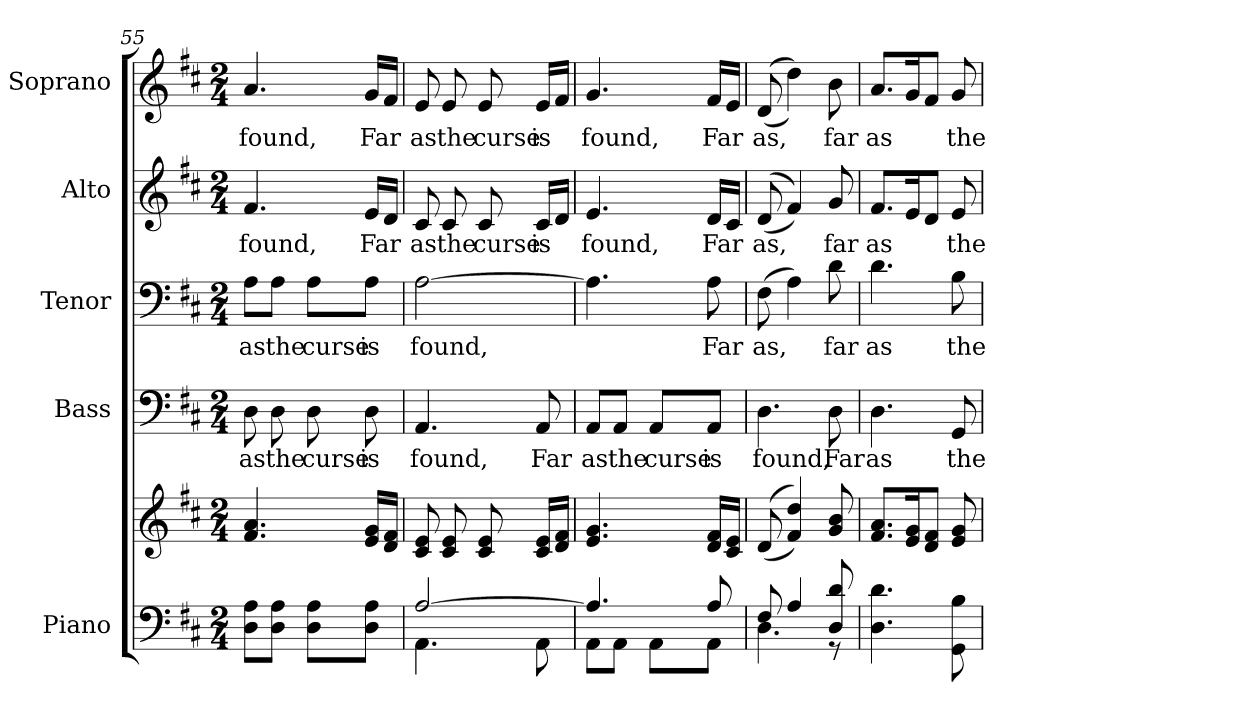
**kern	**kern	**kern	**text	**kern	**text	**kern	**text	**kern	**text
*part5	*part5	*part4	*part4	*part3	*part3	*part2	*part2	*part1	*part1
*staff6	*staff5	*staff4	*staff4	*staff3	*staff3	*staff2	*staff2	*staff1	*staff1
*I"Piano	*	*I"Bass	*	*I"Tenor	*	*I"Alto	*	*I"Soprano	*
*I'Pno.	*	*I'B.	*	*I'T.	*	*I'A.	*	*I'S.	*
!!LO:PB:g=z
*clefF4	*clefG2	*clefF4	*	*clefF4	*	*clefG2	*	*clefG2	*
*k[f#c#]	*k[f#c#]	*k[f#c#]	*	*k[f#c#]	*	*k[f#c#]	*	*k[f#c#]	*
*D:	*D:	*D:	*	*D:	*	*D:	*	*D:	*
*M2/4	*M2/4	*M2/4	*	*M2/4	*	*M2/4	*	*M2/4	*
=55	=55	=55	=55	=55	=55	=55	=55	=55	=55
!	!	!	!LO:LY:b:color=#000000	!	!	!	!	!	!
!	!	!	!	!	!LO:LY:b:color=#000000	!	!	!	!
!	!	!	!	!	!	!	!LO:LY:b:color=#000000	!	!
!	!	!	!	!	!	!	!	!	!LO:LY:b:color=#000000
8Di\ 8Ai\L	4.f#i/ 4.ai	8Di\	as	8Ai\L	as	4.f#i/	found,	4.ai/	found,
!	!	!	!LO:LY:b:color=#000000	!	!	!	!	!	!
!	!	!	!	!	!LO:LY:b:color=#000000	!	!	!	!
8Di\ 8Ai\J	.	8Di\	the	8Ai\J	the	.	.	.	.
!	!	!	!LO:LY:b:color=#000000	!	!	!	!	!	!
!	!	!	!	!	!LO:LY:b:color=#000000	!	!	!	!
8Di\ 8Ai\L	.	8Di\	curse	8Ai\L	curse	.	.	.	.
!	!	!	!LO:LY:b:color=#000000	!	!	!	!	!	!
!	!	!	!	!	!LO:LY:b:color=#000000	!	!	!	!
!	!	!	!	!	!	!	!LO:LY:b:color=#000000	!	!
!	!	!	!	!	!	!	!	!	!LO:LY:b:color=#000000
8Di\ 8Ai\J	16ei/ 16giLL	8Di\	is	8Ai\J	is	16ei/LL	Far	16gi/LL	Far
.	16di/ 16f#iJJ	.	.	.	.	16di/JJ	.	16f#i/JJ	.
=56	=56	=56	=56	=56	=56	=56	=56	=56	=56
*^	*	*	*	*	*	*	*	*	*
!	!	!	!	!LO:LY:b:color=#000000	!	!	!	!	!	!
!	!	!	!	!	!	!LO:LY:b:color=#000000	!	!	!	!
!	!	!	!	!	!	!	!	!LO:LY:b:color=#000000	!	!
!	!	!	!	!	!	!	!	!	!	!LO:LY:b:color=#000000
[>2Ai/	4.AAi\	8c#i/ 8ei	4.AAi/	found,	[>2Ai\	found,	8c#i/	as	8ei/	as
!	!	!	!	!	!	!	!	!LO:LY:b:color=#000000	!	!
!	!	!	!	!	!	!	!	!	!	!LO:LY:b:color=#000000
.	.	8c#i/ 8ei	.	.	.	.	8c#i/	the	8ei/	the
!	!	!	!	!	!	!	!	!LO:LY:b:color=#000000	!	!
!	!	!	!	!	!	!	!	!	!	!LO:LY:b:color=#000000
.	.	8c#i/ 8ei	.	.	.	.	8c#i/	curse	8ei/	curse
!	!	!	!	!LO:LY:b:color=#000000	!	!	!	!	!	!
!	!	!	!	!	!	!	!	!LO:LY:b:color=#000000	!	!
!	!	!	!	!	!	!	!	!	!	!LO:LY:b:color=#000000
.	8AAi\	16c#i/ 16eiLL	8AAi/	Far	.	.	16c#i/LL	is	16ei/LL	is
.	.	16di/ 16f#iJJ	.	.	.	.	16di/JJ	.	16f#i/JJ	.
=57	=57	=57	=57	=57	=57	=57	=57	=57	=57	=57
!	!	!	!	!LO:LY:b:color=#000000	!	!	!	!	!	!
!	!	!	!	!	!	!	!	!LO:LY:b:color=#000000	!	!
!	!	!	!	!	!	!	!	!	!	!LO:LY:b:color=#000000
4.Ai/]	8AAi\L	4.ei/ 4.gi	8AAi/L	as	4.Ai\]	.	4.ei/	found,	4.gi/	found,
!	!	!	!	!LO:LY:b:color=#000000	!	!	!	!	!	!
.	8AAi\J	.	8AAi/J	the	.	.	.	.	.	.
!	!	!	!	!LO:LY:b:color=#000000	!	!	!	!	!	!
.	8AAi\L	.	8AAi/L	curse	.	.	.	.	.	.
!	!	!	!	!LO:LY:b:color=#000000	!	!	!	!	!	!
!	!	!	!	!	!	!LO:LY:b:color=#000000	!	!	!	!
!	!	!	!	!	!	!	!	!LO:LY:b:color=#000000	!	!
!	!	!	!	!	!	!	!	!	!	!LO:LY:b:color=#000000
8Ai/	8AAi\J	16di/ 16f#iLL	8AAi/J	is	8Ai\	Far	16di/LL	Far	16f#i/LL	Far
.	.	16c#i/ 16eiJJ	.	.	.	.	16c#i/JJ	.	16ei/JJ	.
!!LO:PB:g=z
=58	=58	=58	=58	=58	=58	=58	=58	=58	=58	=58
!	!	!	!	!LO:LY:b:color=#000000	!	!	!	!	!	!
!	!	!	!	!	!	!LO:LY:b:color=#000000	!	!	!	!
!	!	!	!	!	!	!	!	!LO:LY:b:color=#000000	!	!
!	!	!	!	!	!	!	!	!	!	!LO:LY:b:color=#000000
8F#i/	4.Di\	((8di/	4.Di\	found,	(8F#i\	as,	((8di/	as,	((8di/	as,
4Ai/	.	4f#i/ 4ddi))	.	.	4Ai\)	.	4f#i/))	.	4ddi\))	.
!	!	!	!	!LO:LY:b:color=#000000	!	!	!	!	!	!
!	!	!	!	!	!	!LO:LY:b:color=#000000	!	!	!	!
!	!	!	!	!	!	!	!	!LO:LY:b:color=#000000	!	!
!	!	!	!	!	!	!	!	!	!	!LO:LY:b:color=#000000
8Di/ 8di	8r	8gi/ 8bi	8Di\	Far	8di\	far	8gi/	far	8bi\	far
*v	*v	*	*	*	*	*	*	*	*	*
=59	=59	=59	=59	=59	=59	=59	=59	=59	=59
*^	*	*	*	*	*	*	*	*	*
!	!	!	!	!LO:LY:b:color=#000000	!	!	!	!	!	!
*v	*v	*	*	*	*	*	*	*	*	*
*^	*	*	*	*	*	*	*	*	*
!	!	!	!	!	!	!LO:LY:b:color=#000000	!	!	!	!
*v	*v	*	*	*	*	*	*	*	*	*
*^	*	*	*	*	*	*	*	*	*
!	!	!	!	!	!	!	!	!LO:LY:b:color=#000000	!	!
*v	*v	*	*	*	*	*	*	*	*	*
*^	*	*	*	*	*	*	*	*	*
!	!	!	!	!	!	!	!	!	!	!LO:LY:b:color=#000000
*v	*v	*	*	*	*	*	*	*	*	*
4.Di\ 4.di	8.f#i/ 8.aiL	4.Di\	as	4.di\	as	8.f#i/L	as	8.ai/L	as
.	16ei/ 16giK	.	.	.	.	16ei/K	.	16gi/K	.
.	8di/ 8f#iJ	.	.	.	.	8di/J	.	8f#i/J	.
!	!	!	!LO:LY:b:color=#000000	!	!	!	!	!	!
!	!	!	!	!	!LO:LY:b:color=#000000	!	!	!	!
!	!	!	!	!	!	!	!LO:LY:b:color=#000000	!	!
!	!	!	!	!	!	!	!	!	!LO:LY:b:color=#000000
8GGi\ 8Bi	8ei/ 8gi	8GGi/	the	8Bi\	the	8ei/	the	8gi/	the
=	=	=	=	=	=	=	=	=	=
*-	*-	*-	*-	*-	*-	*-	*-	*-	*-
